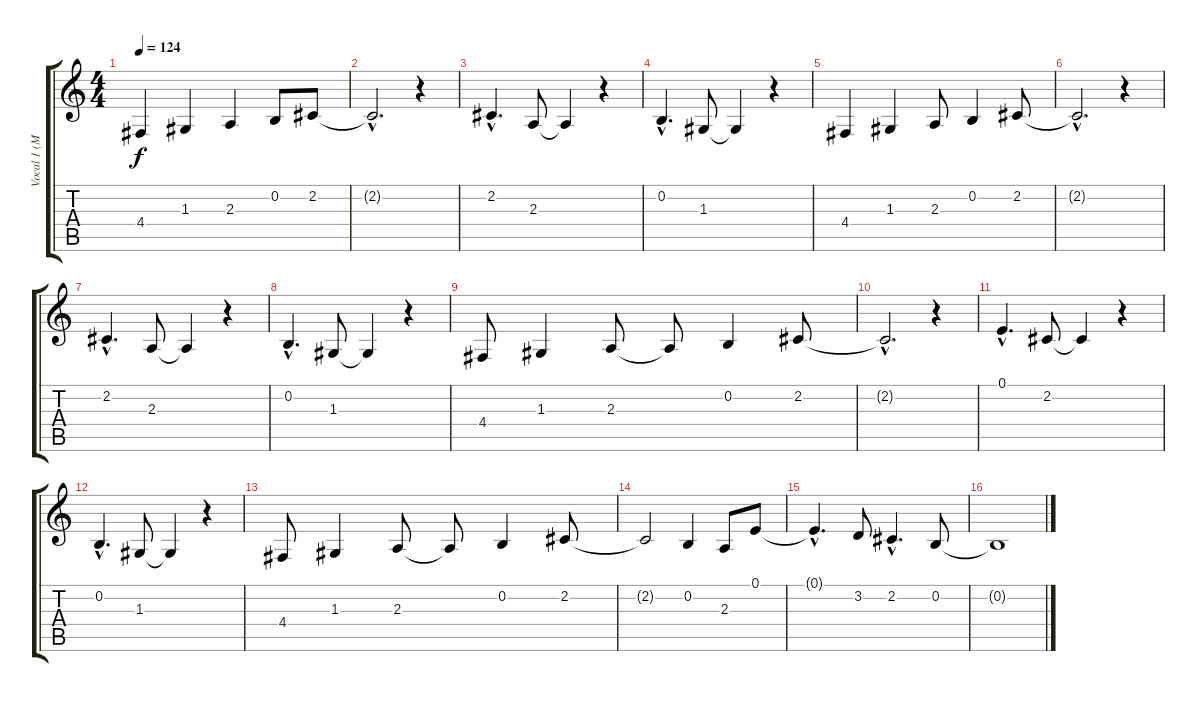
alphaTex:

\track ("Vocal 1 (Michael Stipe + Mike Mills)" "Vocal 1 (M") {instrument oboe}
\staff {score tabs}
\tuning (E4 B3 G3 D3 A2 E2) {hide}
\ts (4 4)
\tempo 124
\clef g2
\ks c
4.4.4{dy f} 1.3.4 2.3.4 0.2.8 2.2.8 |
2.2{hac t}.2{d} r.4 |
2.2{hac}.4{d} 2.3.8 2.3{t}.4 r.4 |
0.2{hac}.4{d} 1.3.8 1.3{t}.4 r.4 |
4.4.4 1.3.4 2.3.8 0.2.4 2.2.8 |
2.2{hac t}.2{d} r.4 |
2.2{hac}.4{d} 2.3.8 2.3{t}.4 r.4 |
0.2{hac}.4{d} 1.3.8 1.3{t}.4 r.4 |
4.4.8 1.3.4 2.3.8 2.3{t}.8 0.2.4 2.2.8 |
2.2{hac t}.2{d} r.4 |
0.1{hac}.4{d} 2.2.8 2.2{t}.4 r.4 |
0.2{hac}.4{d} 1.3.8 1.3{t}.4 r.4 |
4.4.8 1.3.4 2.3.8 2.3{t}.8 0.2.4 2.2.8 |
2.2{t}.2 0.2.4 2.3.8 0.1.8 |
0.1{hac t}.4{d} 3.2.8 2.2{hac}.4{d} 0.2.8 |
0.2{t}.1
